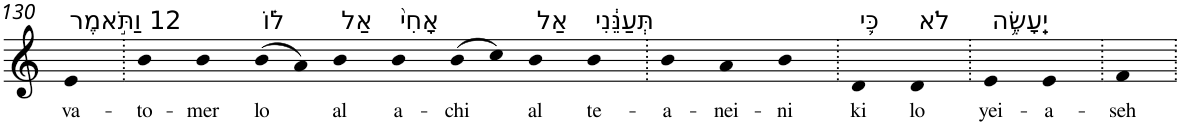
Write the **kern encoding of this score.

**kern	**text
*part1	*part1
*staff1	*staff1
*I"Piano	*
*I'Pno	*
!!LO:PB:g=z
*clefG2	*
*k[]	*
=130	=130
!LO:TX:a:t=12 וַתֹּ֣אמֶר	!
!	!LO:LY:b
4e	va-
=131.	=131.
!	!LO:LY:b
4b	-to-
!	!LO:LY:b
4b	-mer
!LO:TX:a:t=ל֗וֹ	!
!	!LO:LY:b
(>8b	lo
8a)	.
!LO:TX:a:t=אַל	!
!	!LO:LY:b
4b	al
!LO:TX:a:t=אָחִי֙	!
!	!LO:LY:b
4b	a-
!	!LO:LY:b
(>8b	-chi
8cc)	.
!LO:TX:a:t=אַל	!
!	!LO:LY:b
4b	al
!LO:TX:a:t=תְּעַנֵּ֔נִי	!
!	!LO:LY:b
4b	te-
=132.	=132.
!	!LO:LY:b
4b	-a-
!	!LO:LY:b
4a	-nei-
!	!LO:LY:b
4b	-ni
=133.	=133.
!LO:TX:a:t=כִּ֛י	!
!	!LO:LY:b
4d	ki
!LO:TX:a:t=לֹא	!
!	!LO:LY:b
4d	lo
=134.	=134.
!LO:TX:a:t=יֵֽעָשֶׂ֥ה	!
!	!LO:LY:b
4e	yei-
!	!LO:LY:b
4e	-a-
=135.	=135.
!	!LO:LY:b
4f	-seh
=.	=.
*-	*-
